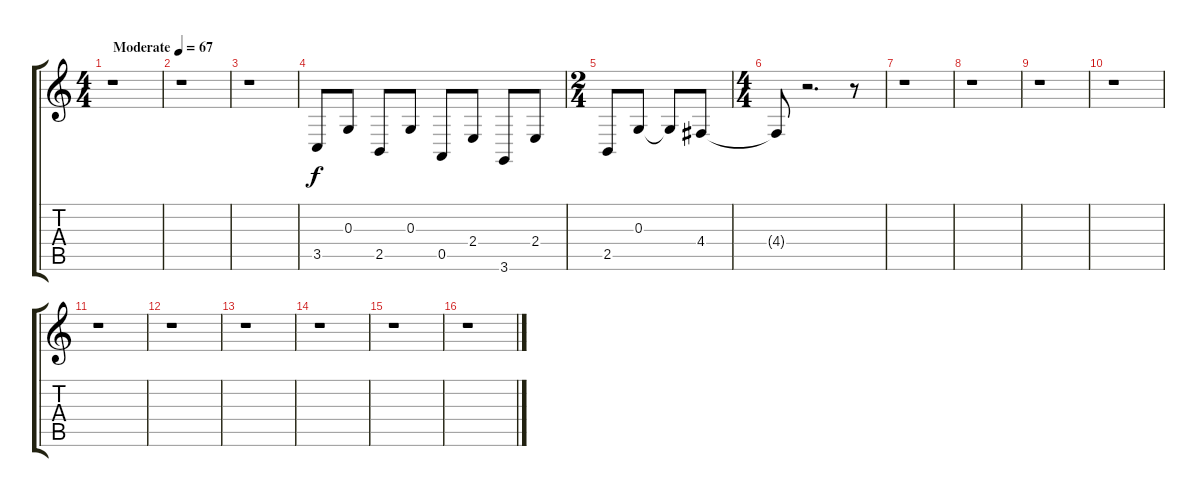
\track "" {instrument pizzicatostrings}
\staff {score tabs}
\tuning (E4 B3 G3 D3 A2 E2) {hide}
\ts (4 4)
\tempo (67 "Moderate")
\clef g2
\ks c
r.1{dy f instrument pizzicatostrings} |
r.1 |
r.1 |
3.5.8 0.3.8 2.5.8 0.3.8 0.5.8 2.4.8 3.6.8 2.4.8 |
\ts (2 4)
2.5.8 0.3.8 0.3{t}.8 4.4.8 |
\ts (4 4)
4.4{t}.8 r.2{d} r.8 |
r.1 |
r.1 |
r.1 |
r.1 |
r.1 |
r.1 |
r.1 |
r.1 |
r.1 |
r.1
